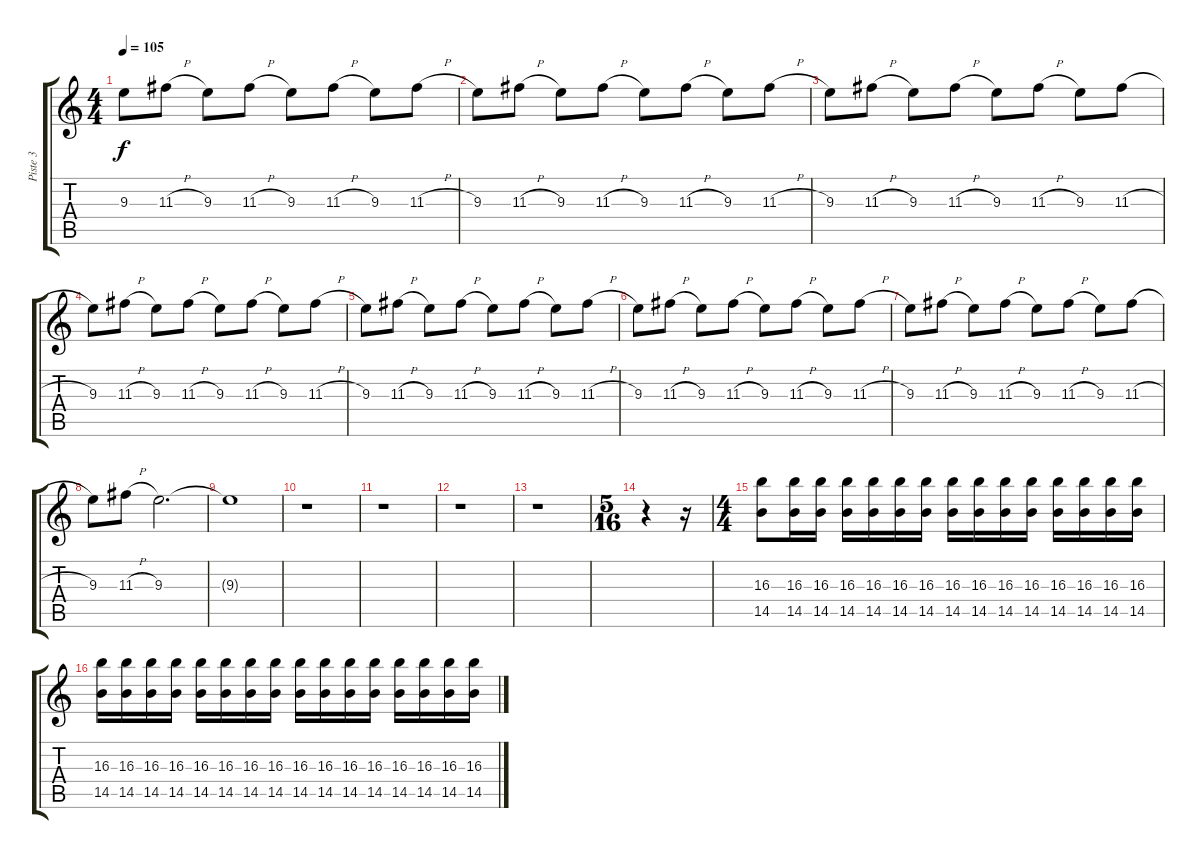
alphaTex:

\track ("Piste 3" "Piste 3") {instrument overdrivenguitar}
\staff {score tabs}
\tuning (E4 B3 G3 D3 A2 E2) {hide}
\ts (4 4)
\tempo 105
\clef g2
\ks c
9.3.8{dy f} 11.3{h}.8 9.3.8 11.3{h}.8 9.3.8 11.3{h}.8 9.3.8 11.3{h}.8 |
9.3.8 11.3{h}.8 9.3.8 11.3{h}.8 9.3.8 11.3{h}.8 9.3.8 11.3{h}.8 |
9.3.8 11.3{h}.8 9.3.8 11.3{h}.8 9.3.8 11.3{h}.8 9.3.8 11.3{h}.8 |
9.3.8 11.3{h}.8 9.3.8 11.3{h}.8 9.3.8 11.3{h}.8 9.3.8 11.3{h}.8 |
9.3.8 11.3{h}.8 9.3.8 11.3{h}.8 9.3.8 11.3{h}.8 9.3.8 11.3{h}.8 |
9.3.8 11.3{h}.8 9.3.8 11.3{h}.8 9.3.8 11.3{h}.8 9.3.8 11.3{h}.8 |
9.3.8 11.3{h}.8 9.3.8 11.3{h}.8 9.3.8 11.3{h}.8 9.3.8 11.3{h}.8 |
9.3.8 11.3{h}.8 9.3.2{d} |
9.3{t}.1 |
r.1 |
r.1 |
r.1 |
r.1 |
\ts (5 16)
r.4 r.16 |
\ts (4 4)
(16.3 14.5).8 (16.3 14.5).16 (16.3 14.5).16 (16.3 14.5).16 (16.3 14.5).16 (16.3 14.5).16 (16.3 14.5).16 (16.3 14.5).16 (16.3 14.5).16 (16.3 14.5).16 (16.3 14.5).16 (16.3 14.5).16 (16.3 14.5).16 (16.3 14.5).16 (16.3 14.5).16 |
(16.3 14.5).16 (16.3 14.5).16 (16.3 14.5).16 (16.3 14.5).16 (16.3 14.5).16 (16.3 14.5).16 (16.3 14.5).16 (16.3 14.5).16 (16.3 14.5).16 (16.3 14.5).16 (16.3 14.5).16 (16.3 14.5).16 (16.3 14.5).16 (16.3 14.5).16 (16.3 14.5).16 (16.3 14.5).16
